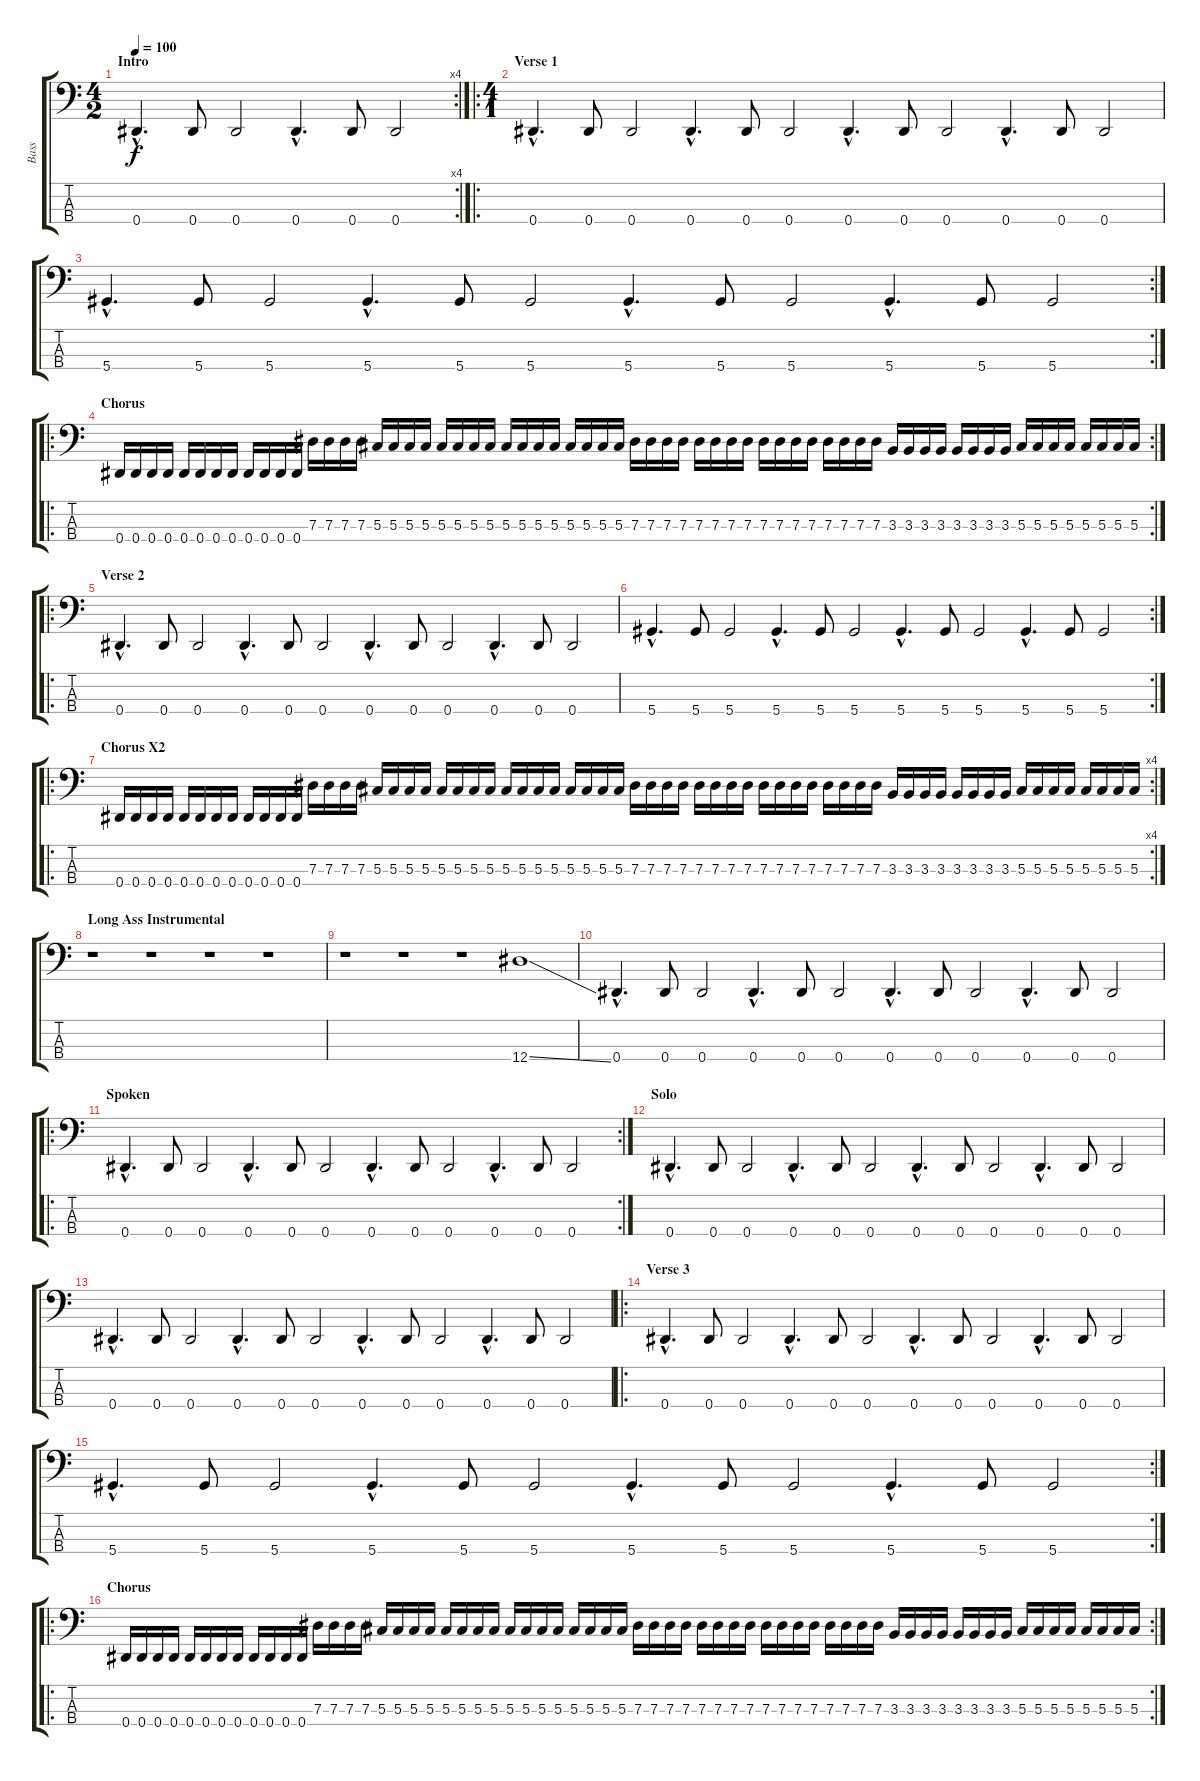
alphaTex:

\track ("Bass" "Bass") {instrument electricbasspick}
\staff {score tabs}
\tuning (Gb2 Db2 Ab1 Eb1) {hide}
\rc 4
\ts (4 2)
\section ("" "Intro")
\tempo 100
\clef f4
\ks c
0.4{hac}.4{d dy f instrument electricbasspick} 0.4.8 0.4.2 0.4{hac}.4{d} 0.4.8 0.4.2 |
\ro
\ts (4 1)
\section ("" "Verse 1")
0.4{hac}.4{d} 0.4.8 0.4.2 0.4{hac}.4{d} 0.4.8 0.4.2 0.4{hac}.4{d} 0.4.8 0.4.2 0.4{hac}.4{d} 0.4.8 0.4.2 |
\rc 2
5.4{hac}.4{d} 5.4.8 5.4.2 5.4{hac}.4{d} 5.4.8 5.4.2 5.4{hac}.4{d} 5.4.8 5.4.2 5.4{hac}.4{d} 5.4.8 5.4.2 |
\ro
\rc 2
\section ("" "Chorus")
0.4.16 0.4.16 0.4.16 0.4.16 0.4.16 0.4.16 0.4.16 0.4.16 0.4.16 0.4.16 0.4.16 0.4.16 7.3.16 7.3.16 7.3.16 7.3.16 5.3.16 5.3.16 5.3.16 5.3.16 5.3.16 5.3.16 5.3.16 5.3.16 5.3.16 5.3.16 5.3.16 5.3.16 5.3.16 5.3.16 5.3.16 5.3.16 7.3.16 7.3.16 7.3.16 7.3.16 7.3.16 7.3.16 7.3.16 7.3.16 7.3.16 7.3.16 7.3.16 7.3.16 7.3.16 7.3.16 7.3.16 7.3.16 3.3.16 3.3.16 3.3.16 3.3.16 3.3.16 3.3.16 3.3.16 3.3.16 5.3.16 5.3.16 5.3.16 5.3.16 5.3.16 5.3.16 5.3.16 5.3.16 |
\ro
\section ("" "Verse 2")
0.4{hac}.4{d} 0.4.8 0.4.2 0.4{hac}.4{d} 0.4.8 0.4.2 0.4{hac}.4{d} 0.4.8 0.4.2 0.4{hac}.4{d} 0.4.8 0.4.2 |
\rc 2
5.4{hac}.4{d} 5.4.8 5.4.2 5.4{hac}.4{d} 5.4.8 5.4.2 5.4{hac}.4{d} 5.4.8 5.4.2 5.4{hac}.4{d} 5.4.8 5.4.2 |
\ro
\rc 4
\section ("" "Chorus X2")
0.4.16 0.4.16 0.4.16 0.4.16 0.4.16 0.4.16 0.4.16 0.4.16 0.4.16 0.4.16 0.4.16 0.4.16 7.3.16 7.3.16 7.3.16 7.3.16 5.3.16 5.3.16 5.3.16 5.3.16 5.3.16 5.3.16 5.3.16 5.3.16 5.3.16 5.3.16 5.3.16 5.3.16 5.3.16 5.3.16 5.3.16 5.3.16 7.3.16 7.3.16 7.3.16 7.3.16 7.3.16 7.3.16 7.3.16 7.3.16 7.3.16 7.3.16 7.3.16 7.3.16 7.3.16 7.3.16 7.3.16 7.3.16 3.3.16 3.3.16 3.3.16 3.3.16 3.3.16 3.3.16 3.3.16 3.3.16 5.3.16 5.3.16 5.3.16 5.3.16 5.3.16 5.3.16 5.3.16 5.3.16 |
\section ("" "Long Ass Instrumental")
r.1 r.1 r.1 r.1 |
r.1 r.1 r.1 12.4{ss}.1 |
0.4{hac}.4{d} 0.4.8 0.4.2 0.4{hac}.4{d} 0.4.8 0.4.2 0.4{hac}.4{d} 0.4.8 0.4.2 0.4{hac}.4{d} 0.4.8 0.4.2 |
\ro
\rc 2
\section ("" "Spoken")
0.4{hac}.4{d} 0.4.8 0.4.2 0.4{hac}.4{d} 0.4.8 0.4.2 0.4{hac}.4{d} 0.4.8 0.4.2 0.4{hac}.4{d} 0.4.8 0.4.2 |
\section ("" "Solo")
0.4{hac}.4{d} 0.4.8 0.4.2 0.4{hac}.4{d} 0.4.8 0.4.2 0.4{hac}.4{d} 0.4.8 0.4.2 0.4{hac}.4{d} 0.4.8 0.4.2 |
0.4{hac}.4{d} 0.4.8 0.4.2 0.4{hac}.4{d} 0.4.8 0.4.2 0.4{hac}.4{d} 0.4.8 0.4.2 0.4{hac}.4{d} 0.4.8 0.4.2 |
\ro
\section ("" "Verse 3")
0.4{hac}.4{d} 0.4.8 0.4.2 0.4{hac}.4{d} 0.4.8 0.4.2 0.4{hac}.4{d} 0.4.8 0.4.2 0.4{hac}.4{d} 0.4.8 0.4.2 |
\rc 2
5.4{hac}.4{d} 5.4.8 5.4.2 5.4{hac}.4{d} 5.4.8 5.4.2 5.4{hac}.4{d} 5.4.8 5.4.2 5.4{hac}.4{d} 5.4.8 5.4.2 |
\ro
\rc 2
\section ("" "Chorus")
0.4.16 0.4.16 0.4.16 0.4.16 0.4.16 0.4.16 0.4.16 0.4.16 0.4.16 0.4.16 0.4.16 0.4.16 7.3.16 7.3.16 7.3.16 7.3.16 5.3.16 5.3.16 5.3.16 5.3.16 5.3.16 5.3.16 5.3.16 5.3.16 5.3.16 5.3.16 5.3.16 5.3.16 5.3.16 5.3.16 5.3.16 5.3.16 7.3.16 7.3.16 7.3.16 7.3.16 7.3.16 7.3.16 7.3.16 7.3.16 7.3.16 7.3.16 7.3.16 7.3.16 7.3.16 7.3.16 7.3.16 7.3.16 3.3.16 3.3.16 3.3.16 3.3.16 3.3.16 3.3.16 3.3.16 3.3.16 5.3.16 5.3.16 5.3.16 5.3.16 5.3.16 5.3.16 5.3.16 5.3.16
